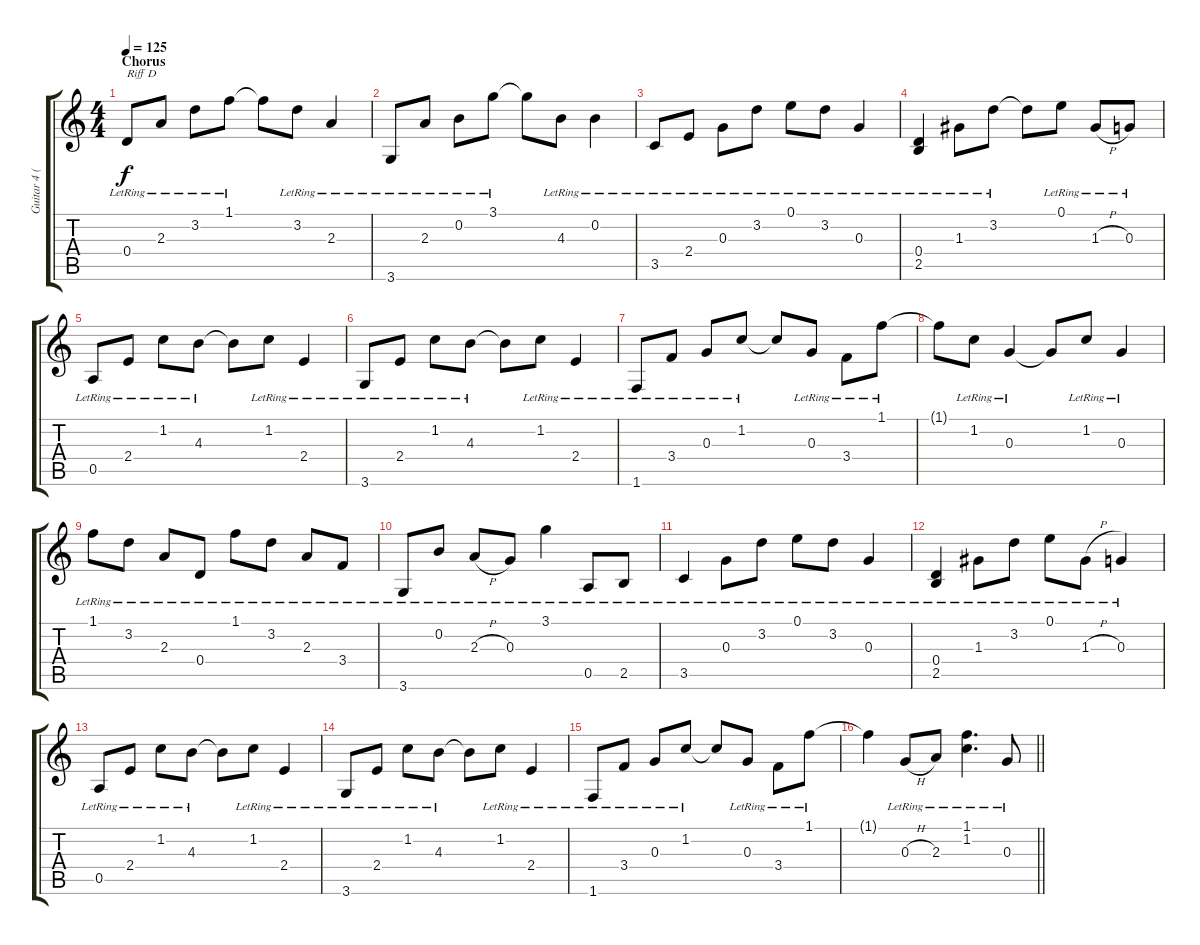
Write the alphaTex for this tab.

\track ("Guitar 4 (clean)" "Guitar 4 (") {solo instrument acousticguitarsteel}
\staff {score tabs}
\tuning (E4 B3 G3 D3 A2 E2) {hide}
\ts (4 4)
\section ("" "Chorus")
\tempo 125
\clef g2
\ks c
0.4{lr}.8{txt "Riff D" dy f} 2.3{lr}.8 3.2{lr}.8 1.1{lr}.8 1.1{t}.8 3.2{lr}.8 2.3{lr}.4 |
3.6{lr}.8 2.3{lr}.8 0.2{lr}.8 3.1{lr}.8 3.1{t}.8 4.3{lr}.8 0.2{lr}.4 |
3.5{lr}.8 2.4{lr}.8 0.3{lr}.8 3.2{lr}.8 0.1{lr}.8 3.2{lr}.8 0.3{lr}.4 |
(0.4{lr} 2.5{lr}).4 1.3{lr}.8 3.2{lr}.8 3.2{t}.8 0.1{lr}.8 1.3{h lr}.8 0.3{lr}.8 |
0.5{lr}.8 2.4{lr}.8 1.2{lr}.8 4.3{lr}.8 4.3{t}.8 1.2{lr}.8 2.4{lr}.4 |
3.6{lr}.8 2.4{lr}.8 1.2{lr}.8 4.3{lr}.8 4.3{t}.8 1.2{lr}.8 2.4{lr}.4 |
1.6{lr}.8 3.4{lr}.8 0.3{lr}.8 1.2{lr}.8 1.2{t}.8 0.3{lr}.8 3.4{lr}.8 1.1{lr}.8 |
1.1{t}.8 1.2{lr}.8 0.3{lr}.4 0.3{t}.8 1.2{lr}.8 0.3{lr}.4 |
1.1{lr}.8 3.2{lr}.8 2.3{lr}.8 0.4{lr}.8 1.1{lr}.8 3.2{lr}.8 2.3{lr}.8 3.4{lr}.8 |
3.6{lr}.8 0.2{lr}.8 2.3{h lr}.8 0.3{lr}.8 3.1{lr}.4 0.5{lr}.8 2.5{lr}.8 |
3.5{lr}.4 0.3{lr}.8 3.2{lr}.8 0.1{lr}.8 3.2{lr}.8 0.3{lr}.4 |
(0.4{lr} 2.5{lr}).4 1.3{lr}.8 3.2{lr}.8 0.1{lr}.8 1.3{h lr}.8 0.3{lr}.4 |
0.5{lr}.8 2.4{lr}.8 1.2{lr}.8 4.3{lr}.8 4.3{t}.8 1.2{lr}.8 2.4{lr}.4 |
3.6{lr}.8 2.4{lr}.8 1.2{lr}.8 4.3{lr}.8 4.3{t}.8 1.2{lr}.8 2.4{lr}.4 |
1.6{lr}.8 3.4{lr}.8 0.3{lr}.8 1.2{lr}.8 1.2{t}.8 0.3{lr}.8 3.4{lr}.8 1.1{lr}.8 |
\barLineRight lightlight
1.1{t}.4 0.3{h lr}.8 2.3{lr}.8 (1.1{lr} 1.2{lr}).4{d} 0.3{lr}.8
